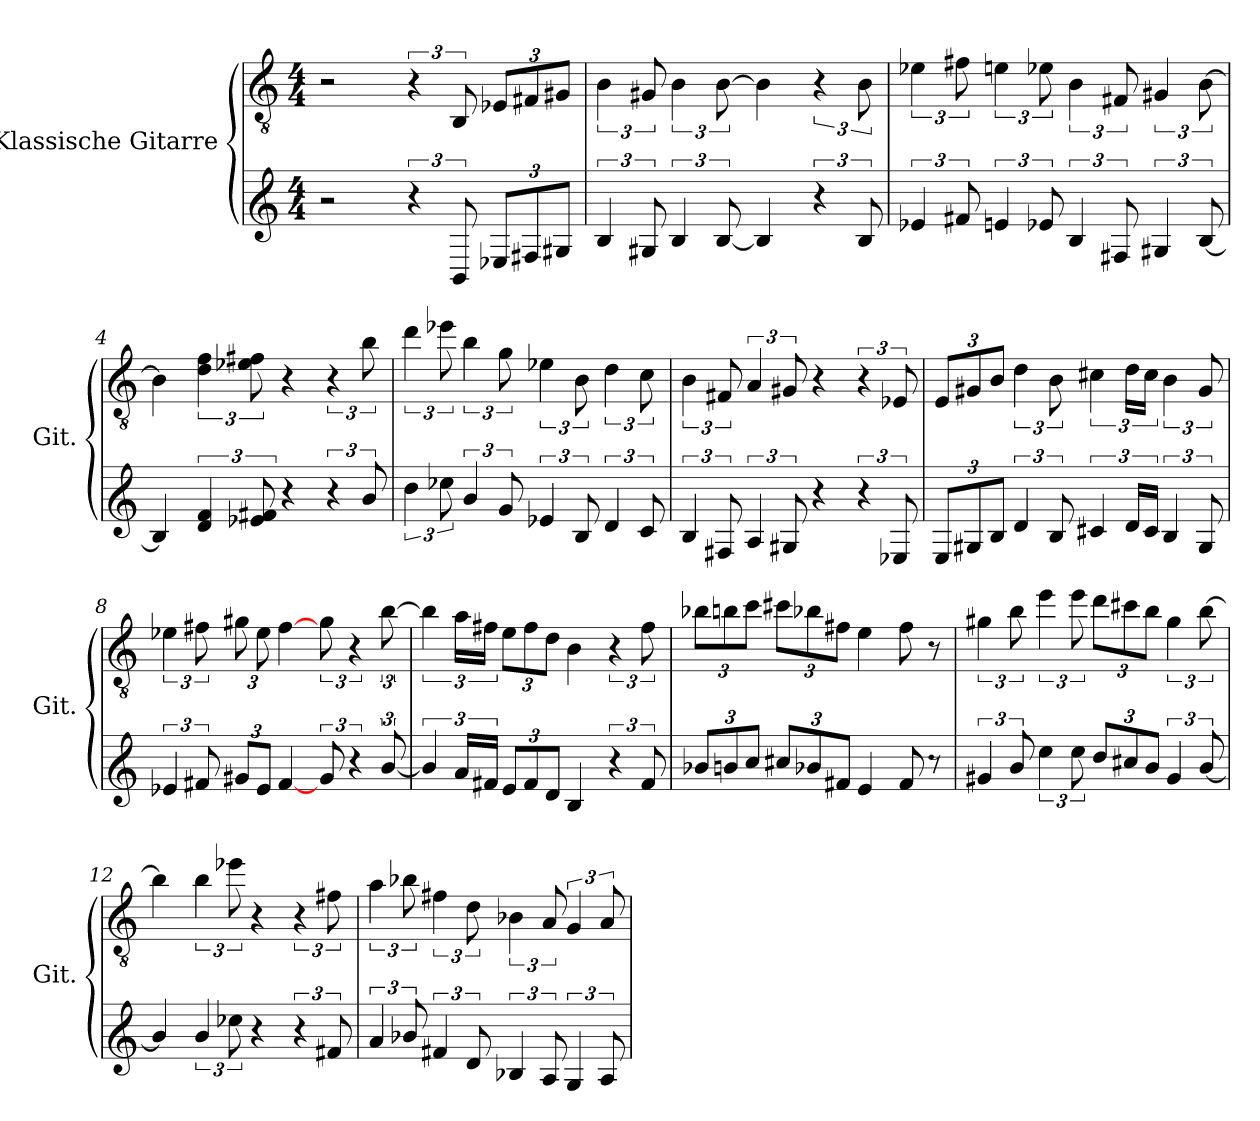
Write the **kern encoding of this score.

**kern	**kern
*part1	*part1
*staff2	*staff1
*I"Klassische Gitarre	*
*I'Git.	*
*stria6	*
*	*clefGv2
*k[]	*k[]
*M4/4	*M4/4
=1	=1
2r	2r
6r	6r
12BB	12BB/
*	*Xbrackettup
12E-L	12E-X/L
12F#	12F#X/
12G#J	12G#X/J
=2	=2
*	*brackettup
6B	6B\
12G#	12G#X/
6B	6B\
[12B	[12B\
4B]	4B\]
6r	6r
12B	12B\
=3	=3
6e-	6e-X\
12f#	12f#X\
6e	6en\
12e-	12e-X\
6B	6B\
12F#	12F#X/
6G#	6G#X/
[12B	[12B\
!!LO:LB:g=z
=4	=4
4B]	4B\]
6d 6f	6d\ 6f\
12e- 12f#	12e-X\ 12f#X\
4r	4r
6r	6r
12b	12b\
=5	=5
6dd	6dd\
12ee-	12ee-X\
6b	6b\
12g	12g\
6e-	6e-X\
12B	12B\
6d	6d\
12c	12c\
=6	=6
6B	6B\
12F#	12F#X/
6A	6A/
12G#	12G#X/
4r	4r
6r	6r
12E-	12E-X/
!!LO:LB:g=z
=7	=7
*	*Xbrackettup
12EL	12E/L
12G#	12G#X/
12BJ	12B/J
*	*brackettup
6d	6d\
12B	12B\
6c#	6c#X\
24dLL	24d\LL
24c#JJ	24c#\JJ
6B	6B\
12G#	12G#/
=8	=8
6e-	6e-X\
12f#	12f#X\
*	*Xbrackettup
12g#L	12g#X\L
12e-J	12e-\
[4f#	[4f#\
*	*brackettup
12g#	12g#\
6r	6r
[12b	[12b\
=9	=9
6b]	6b\]
24aLL	24a\LL
24f#JJ	24f#X\JJ
*	*Xbrackettup
12eL	12e\L
12f#	12f#\
12dJ	12d\J
4B	4B\
*	*brackettup
6r	6r
12f#	12f#\
!!LO:LB:g=z
=10	=10
*	*Xbrackettup
12b-L	12b-X\L
12b	12bn\
12ccJ	12cc\J
12cc#L	12cc#X\L
12b-	12b-X\
12f#J	12f#X\J
4e	4e\
8f#	8f#\
8r	8r
=11	=11
*	*brackettup
6g#	6g#X\
12b	12b\
6ee	6ee\
12ee	12ee\
*	*Xbrackettup
12ddL	12dd\L
12cc#	12cc#X\
12bJ	12b\J
*	*brackettup
6g#	6g#\
[12b	[12b\
=12	=12
4b]	4b\]
6b	6b\
12ee-	12ee-X\
4r	4r
6r	6r
12f#	12f#X\
!!LO:LB:g=z
=13	=13
6a	6a\
12b-	12b-X\
6f#	6f#X\
12d	12d\
6B-	6B-X\
12A	12A/
6G	6G/
12A	12A/
=	=
*-	*-
